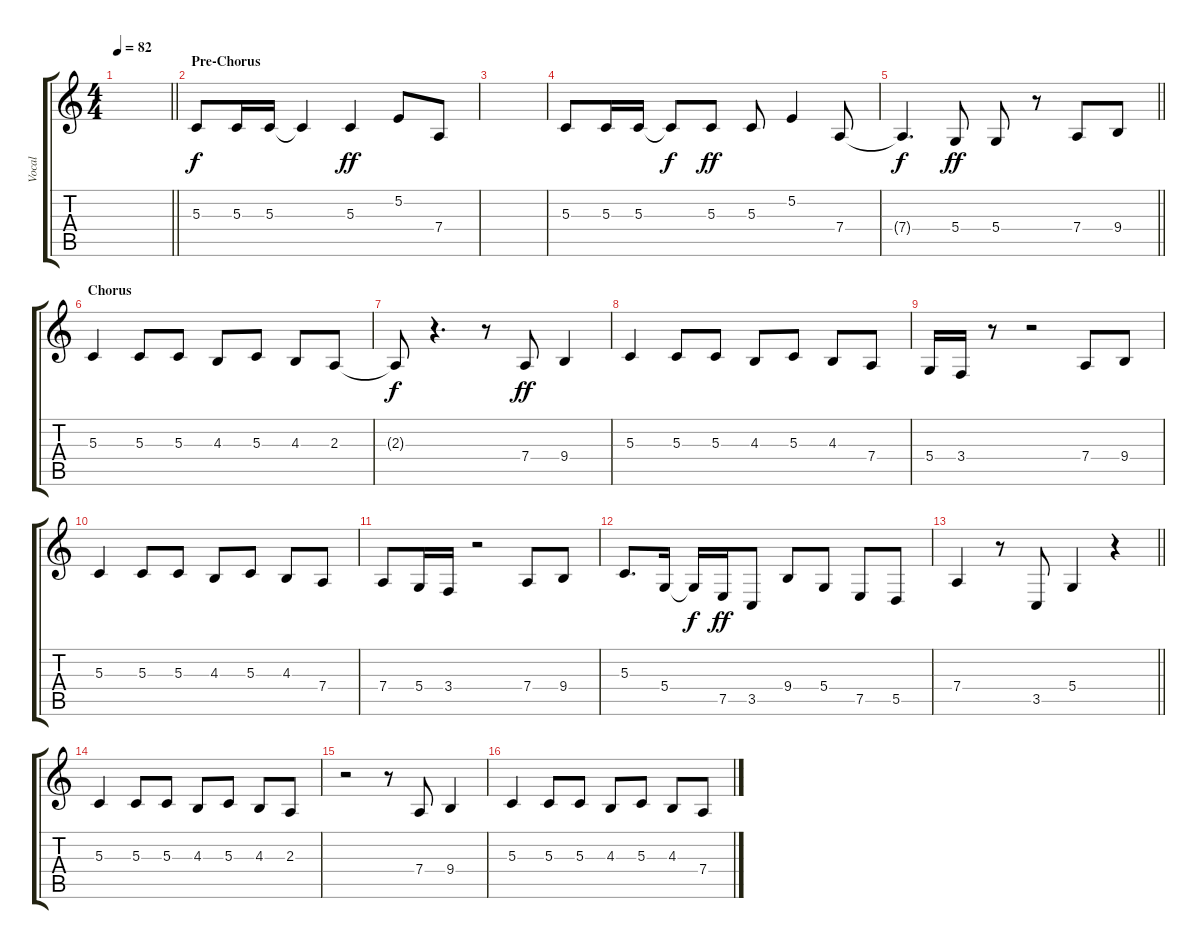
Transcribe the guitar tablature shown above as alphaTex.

\track ("Vocal" "Vocal") {instrument lead6voice}
\staff {score tabs}
\tuning (E4 B3 G3 D3 A2 E2) {hide}
\ts (4 4)
\tempo 82
\clef g2
\barLineRight lightlight
\ks c
|
\section ("" "Pre-Chorus")
5.3.8 5.3.16 5.3.16 5.3{t}.4{dy f} 5.3.4{dy ff} 5.2.8 7.4.8 |
|
5.3.8 5.3.16 5.3.16 5.3{t}.8{dy f} 5.3.8{dy ff} 5.3.8 5.2.4 7.4.8 |
\barLineRight lightlight
7.4{t}.4{d dy f} 5.4.8{dy ff} 5.4.8 r.8 7.4.8 9.4.8 |
\section ("" "Chorus")
5.3.4 5.3.8 5.3.8 4.3.8 5.3.8 4.3.8 2.3.8 |
2.3{t}.8{dy f} r.4{d} r.8 7.4.8{dy ff} 9.4.4 |
5.3.4 5.3.8 5.3.8 4.3.8 5.3.8 4.3.8 7.4.8 |
5.4.16 3.4.16 r.8 r.2 7.4.8 9.4.8 |
5.3.4 5.3.8 5.3.8 4.3.8 5.3.8 4.3.8 7.4.8 |
7.4.8 5.4.16 3.4.16 r.2 7.4.8 9.4.8 |
5.3.8{d} 5.4.16 5.4{t}.16{dy f} 7.5.16{dy ff} 3.5.8 9.4.8 5.4.8 7.5.8 5.5.8 |
\barLineRight lightlight
7.4.4 r.8 3.5.8 5.4.4 r.4 |
5.3.4 5.3.8 5.3.8 4.3.8 5.3.8 4.3.8 2.3.8 |
r.2 r.8 7.4.8 9.4.4 |
5.3.4 5.3.8 5.3.8 4.3.8 5.3.8 4.3.8 7.4.8
